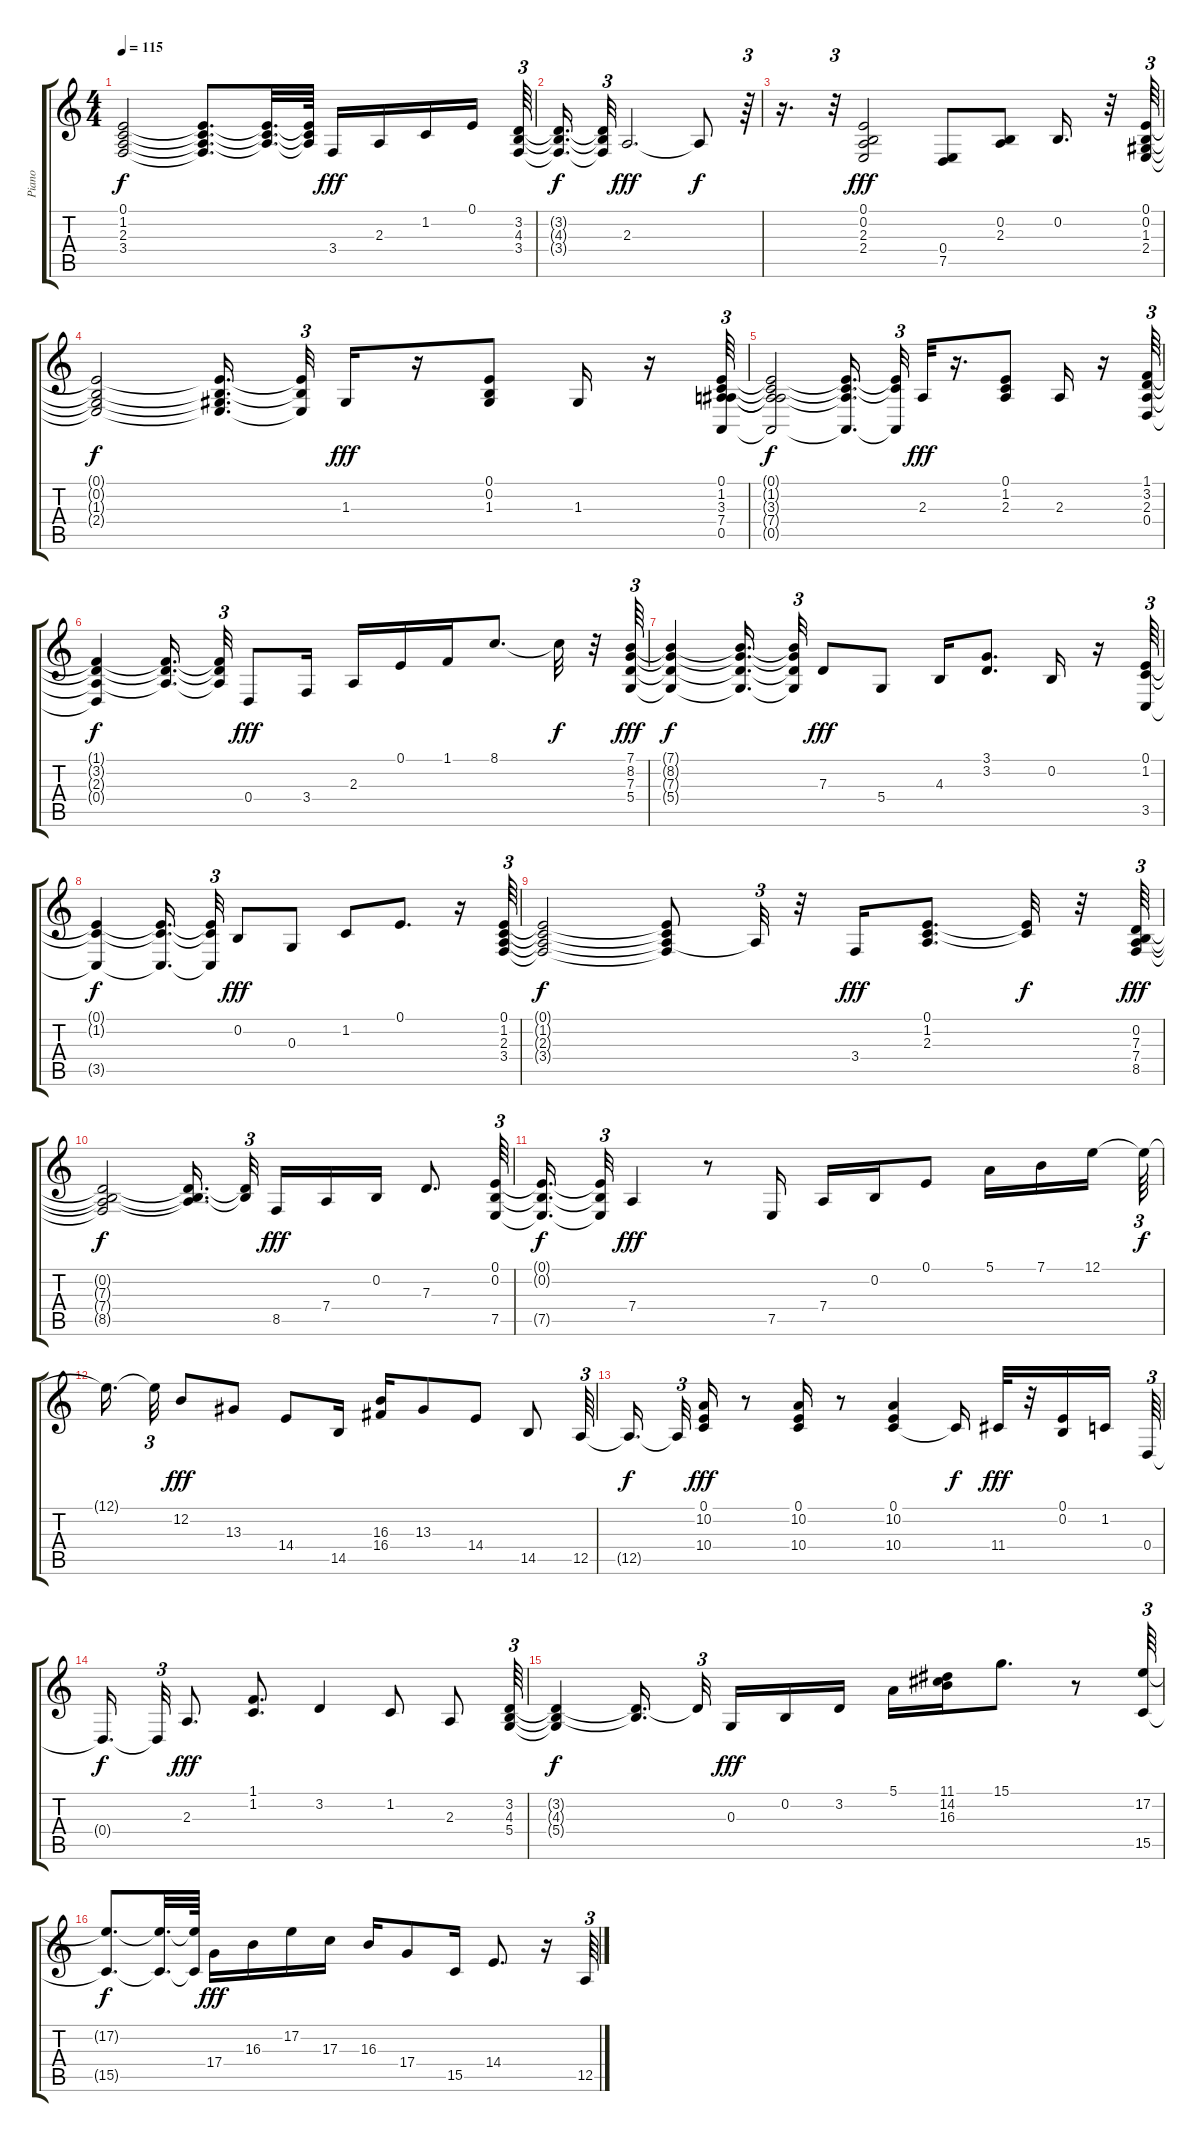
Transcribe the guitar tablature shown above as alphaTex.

\track ("Piano" "Piano") {instrument acousticgrandpiano}
\staff {score tabs}
\tuning (E4 B3 G3 D3 A2 E2) {hide}
\ts (4 4)
\tempo 115
\clef g2
\ks c
(0.1{t} 1.2{t} 2.3{t} 3.4{t}).2{dy f} (0.1{t} 1.2{t} 2.3{t} 3.4{t}).8{d} (0.1{t} 1.2{t} 2.3{t}).32{d} (0.1{t} 1.2{t} 2.3{t}).64 3.4.16{dy fff} 2.3.16 1.2.16 0.1.16 (3.2 4.3 3.4).64{tu (3 2)} |
(3.2{t} 4.3{t} 3.4{t}).16{d dy f} (3.2{t} 4.3{t} 3.4{t}).32{tu (3 2)} 2.3.2{d dy fff} 2.3{t}.8{dy f} r.64{tu (3 2)} |
r.16{d} r.32{tu (3 2)} (0.1 0.2 2.3 2.4).2{dy fff} (0.4 7.5).8 (0.2 2.3).8 0.2.16{d} r.32 (0.1 0.2 1.3 2.4).64{tu (3 2)} |
(0.1{t} 0.2{t} 1.3{t} 2.4{t}).2{dy f} (0.1{t} 0.2{t} 1.3{t} 2.4{t}).16{d} (0.1{t} 0.2{t} 2.4{t}).32{tu (3 2)} 1.3.16{dy fff} r.16 (0.1 0.2 1.3).8 1.3.16 r.16 (0.1 1.2 3.3 7.4 0.5).64{tu (3 2)} |
(0.1{t} 1.2{t} 3.3{t} 7.4{t} 0.5{t}).2{dy f} (0.1{t} 1.2{t} 7.4{t} 0.5{t}).16{d} (0.1{t} 1.2{t} 0.5{t}).32{tu (3 2)} 2.3.32{dy fff} r.16{d} (0.1 1.2 2.3).8 2.3.16 r.16 (1.1 3.2 2.3 0.4).64{tu (3 2)} |
(1.1{t} 3.2{t} 2.3{t} 0.4{t}).4{dy f} (1.1{t} 3.2{t} 2.3{t}).16{d} (1.1{t} 3.2{t} 2.3{t}).32{tu (3 2)} 0.4.8{dy fff} 3.4.16 2.3.16 0.1.16 1.1.16 8.1.8{d} 8.1{t}.32{dy f} r.32 (7.1 8.2 7.3 5.4).64{tu (3 2) dy fff} |
(7.1{t} 8.2{t} 7.3{t} 5.4{t}).4{dy f} (7.1{t} 8.2{t} 7.3{t} 5.4{t}).16{d} (7.1{t} 8.2{t} 7.3{t} 5.4{t}).32{tu (3 2)} 7.3.8{dy fff} 5.4.8 4.3.16 (3.1 3.2).8{d} 0.2.16 r.16 (0.1 1.2 3.5).64{tu (3 2)} |
(0.1{t} 1.2{t} 3.5{t}).4{dy f} (0.1{t} 1.2{t} 3.5{t}).16{d} (0.1{t} 1.2{t} 3.5{t}).32{tu (3 2)} 0.2.8{dy fff} 0.3.8 1.2.8 0.1.8{d} r.16 (0.1 1.2 2.3 3.4).64{tu (3 2)} |
(0.1{t} 1.2{t} 2.3{t} 3.4{t}).2{dy f} (0.1{t} 1.2{t} 2.3{t} 3.4{t}).8 2.3{t}.32{tu (3 2)} r.32 3.4.16{dy fff} (0.1 1.2 2.3).8{d} (0.1{t} 1.2{t}).32{dy f} r.32 (0.2 7.3 7.4 8.5).64{tu (3 2) dy fff} |
(0.2{t} 7.3{t} 7.4{t} 8.5{t}).2{dy f} (0.2{t} 7.3{t} 7.4{t}).16{d} (0.2{t} 7.3{t}).32{tu (3 2)} 8.5.16{dy fff} 7.4.16 0.2.16 7.3.8{d} (0.1 0.2 7.5).64{tu (3 2)} |
(0.1{t} 0.2{t} 7.5{t}).16{d dy f} (0.1{t} 0.2{t} 7.5{t}).32{tu (3 2)} 7.4.4{dy fff} r.8 7.5.16 7.4.16 0.2.16 0.1.8 5.1.16 7.1.16 12.1.16 12.1{t}.64{tu (3 2) dy f} |
12.1{t}.16{d} 12.1{t}.32{tu (3 2)} 12.2.8{dy fff} 13.3.8 14.4.8 14.5.16 (16.3 16.4).16 13.3.8 14.4.8 14.5.8 12.5.64{tu (3 2)} |
12.5{t}.16{d dy f} 12.5{t}.32{tu (3 2)} (0.1 10.2 10.4).16{dy fff} r.8 (0.1 10.2 10.4).16 r.8 (0.1 10.2 10.4).4 10.4{t}.16{dy f} 11.4.32{dy fff} r.32 (0.1 0.2).16 1.2.16 0.4.64{tu (3 2)} |
0.4{t}.16{d dy f} 0.4{t}.32{tu (3 2)} 2.3.8{d dy fff} (1.1 1.2).8{d} 3.2.4 1.2.8 2.3.8 (3.2 4.3 5.4).64{tu (3 2)} |
(3.2{t} 4.3{t} 5.4{t}).4{dy f} (3.2{t} 4.3{t}).16{d} 3.2{t}.32{tu (3 2)} 0.3.16{dy fff} 0.2.16 3.2.16 5.1.16 (11.1 14.2 16.3).16 15.1.8{d} r.8 (17.2 15.5).64{tu (3 2)} |
(17.2{t} 15.5{t}).8{d dy f} (17.2{t} 15.5{t}).32{d} (17.2{t} 15.5{t}).64 17.4.16{dy fff} 16.3.16 17.2.16 17.3.16 16.3.16 17.4.8 15.5.16 14.4.8{d} r.16 12.5.64{tu (3 2)}
